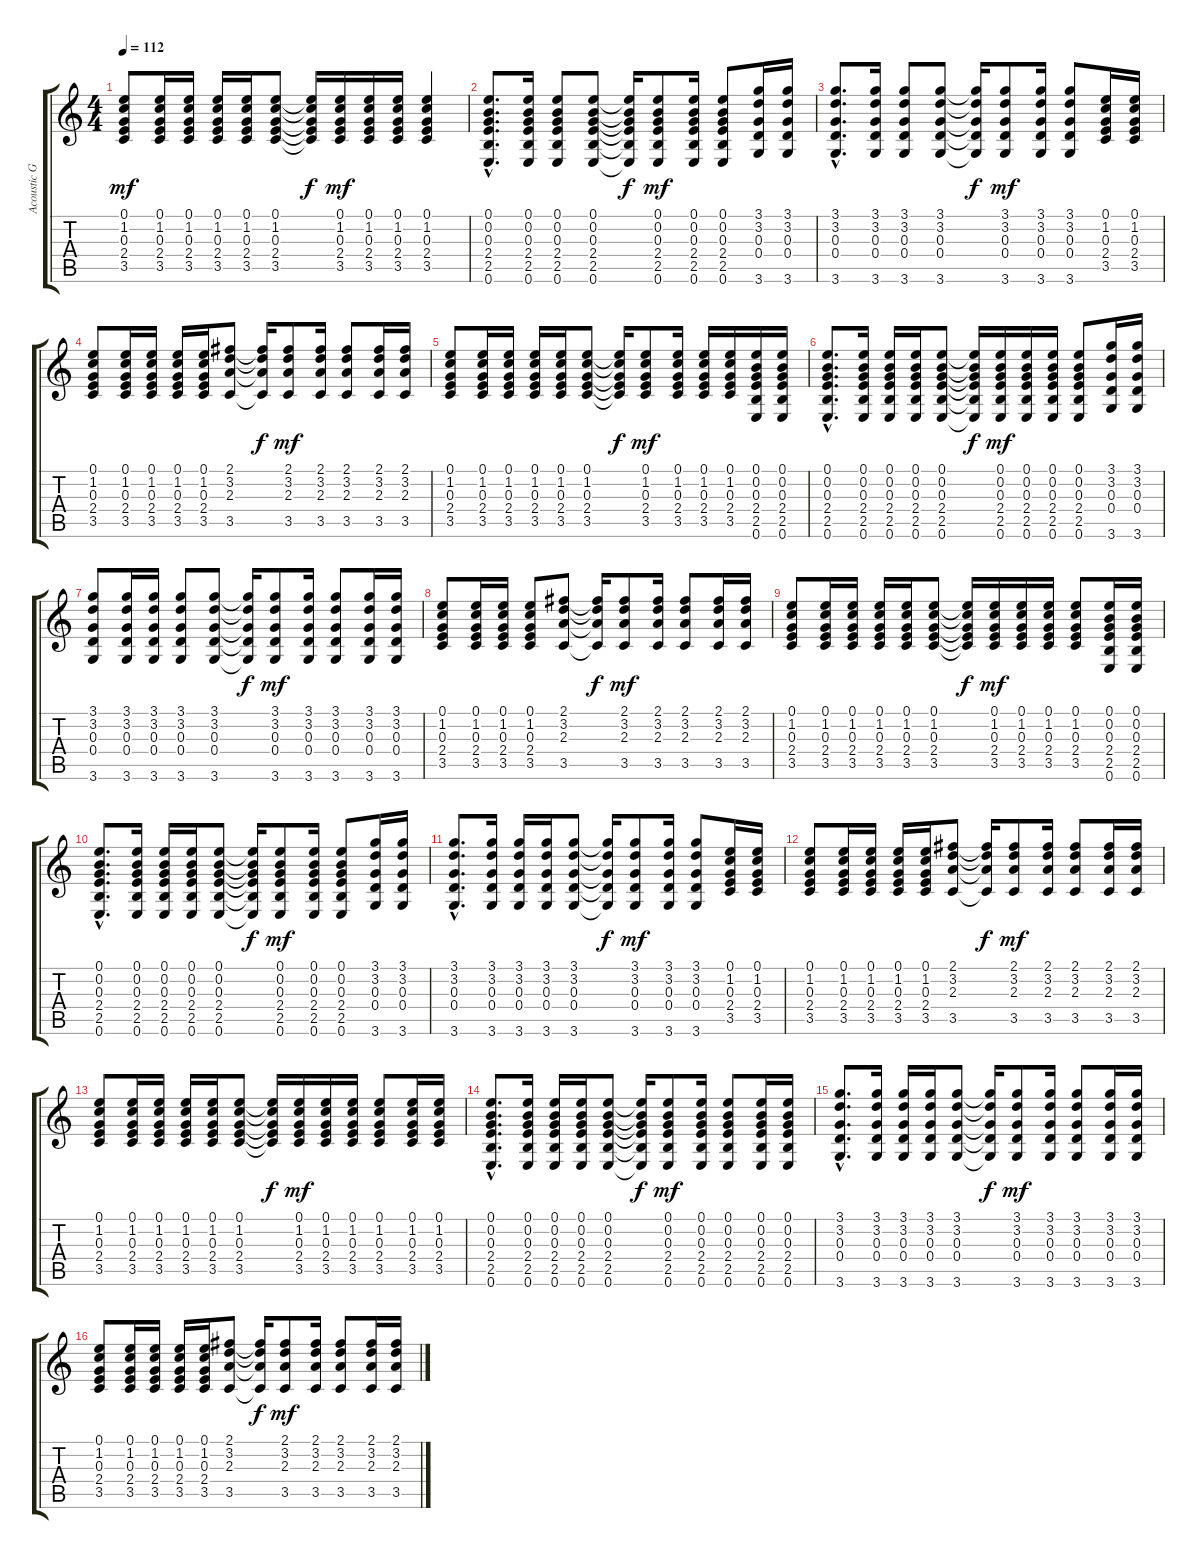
\track ("Acoustic Guitar" "Acoustic G") {instrument acousticguitarsteel}
\staff {score tabs}
\tuning (E4 B3 G3 D3 A2 E2) {hide}
\ts (4 4)
\tempo 112
\clef g2
\ks c
(0.1 1.2 0.3 2.4 3.5).8{dy mf} (0.1 1.2 0.3 2.4 3.5).16 (0.1 1.2 0.3 2.4 3.5).16 (0.1 1.2 0.3 2.4 3.5).16 (0.1 1.2 0.3 2.4 3.5).16 (0.1 1.2 0.3 2.4 3.5).8 (0.1{t} 1.2{t} 0.3{t} 2.4{t} 3.5{t}).16{dy f} (0.1 1.2 0.3 2.4 3.5).16{dy mf} (0.1 1.2 0.3 2.4 3.5).16 (0.1 1.2 0.3 2.4 3.5).16 (0.1 1.2 0.3 2.4 3.5).4 |
(0.1{hac} 0.2{hac} 0.3{hac} 2.4{hac} 2.5{hac} 0.6{hac}).8{d} (0.1 0.2 0.3 2.4 2.5 0.6).16 (0.1 0.2 0.3 2.4 2.5 0.6).8 (0.1 0.2 0.3 2.4 2.5 0.6).8 (0.1{t} 0.2{t} 0.3{t} 2.4{t} 2.5{t} 0.6{t}).16{dy f} (0.1 0.2 0.3 2.4 2.5 0.6).8{dy mf} (0.1 0.2 0.3 2.4 2.5 0.6).16 (0.1 0.2 0.3 2.4 2.5 0.6).8 (3.1 3.2 0.3 0.4 3.6).16 (3.1 3.2 0.3 0.4 3.6).16 |
(3.1{hac} 3.2{hac} 0.3{hac} 0.4{hac} 3.6{hac}).8{d} (3.1 3.2 0.3 0.4 3.6).16 (3.1 3.2 0.3 0.4 3.6).8 (3.1 3.2 0.3 0.4 3.6).8 (3.1{t} 3.2{t} 0.3{t} 0.4{t} 3.6{t}).16{dy f} (3.1 3.2 0.3 0.4 3.6).8{dy mf} (3.1 3.2 0.3 0.4 3.6).16 (3.1 3.2 0.3 0.4 3.6).8 (0.1 1.2 0.3 2.4 3.5).16 (0.1 1.2 0.3 2.4 3.5).16 |
(0.1 1.2 0.3 2.4 3.5).8 (0.1 1.2 0.3 2.4 3.5).16 (0.1 1.2 0.3 2.4 3.5).16 (0.1 1.2 0.3 2.4 3.5).16 (0.1 1.2 0.3 2.4 3.5).16 (2.1 3.2 2.3 3.5).8 (2.1{t} 3.2{t} 2.3{t} 3.5{t}).16{dy f} (2.1 3.2 2.3 3.5).8{dy mf} (2.1 3.2 2.3 3.5).16 (2.1 3.2 2.3 3.5).8 (2.1 3.2 2.3 3.5).16 (2.1 3.2 2.3 3.5).16 |
(0.1 1.2 0.3 2.4 3.5).8 (0.1 1.2 0.3 2.4 3.5).16 (0.1 1.2 0.3 2.4 3.5).16 (0.1 1.2 0.3 2.4 3.5).16 (0.1 1.2 0.3 2.4 3.5).16 (0.1 1.2 0.3 2.4 3.5).8 (0.1{t} 1.2{t} 0.3{t} 2.4{t} 3.5{t}).16{dy f} (0.1 1.2 0.3 2.4 3.5).8{dy mf} (0.1 1.2 0.3 2.4 3.5).16 (0.1 1.2 0.3 2.4 3.5).16 (0.1 1.2 0.3 2.4 3.5).16 (0.1 0.2 0.3 2.4 2.5 0.6).16 (0.1 0.2 0.3 2.4 2.5 0.6).16 |
(0.1{hac} 0.2{hac} 0.3{hac} 2.4{hac} 2.5{hac} 0.6{hac}).8{d} (0.1 0.2 0.3 2.4 2.5 0.6).16 (0.1 0.2 0.3 2.4 2.5 0.6).16 (0.1 0.2 0.3 2.4 2.5 0.6).16 (0.1 0.2 0.3 2.4 2.5 0.6).8 (0.1{t} 0.2{t} 0.3{t} 2.4{t} 2.5{t} 0.6{t}).16{dy f} (0.1 0.2 0.3 2.4 2.5 0.6).16{dy mf} (0.1 0.2 0.3 2.4 2.5 0.6).16 (0.1 0.2 0.3 2.4 2.5 0.6).16 (0.1 0.2 0.3 2.4 2.5 0.6).8 (3.1 3.2 0.3 0.4 3.6).16 (3.1 3.2 0.3 0.4 3.6).16 |
(3.1 3.2 0.3 0.4 3.6).8 (3.1 3.2 0.3 0.4 3.6).16 (3.1 3.2 0.3 0.4 3.6).16 (3.1 3.2 0.3 0.4 3.6).8 (3.1 3.2 0.3 0.4 3.6).8 (3.1{t} 3.2{t} 0.3{t} 0.4{t} 3.6{t}).16{dy f} (3.1 3.2 0.3 0.4 3.6).8{dy mf} (3.1 3.2 0.3 0.4 3.6).16 (3.1 3.2 0.3 0.4 3.6).8 (3.1 3.2 0.3 0.4 3.6).16 (3.1 3.2 0.3 0.4 3.6).16 |
(0.1 1.2 0.3 2.4 3.5).8 (0.1 1.2 0.3 2.4 3.5).16 (0.1 1.2 0.3 2.4 3.5).16 (0.1 1.2 0.3 2.4 3.5).8 (2.1 3.2 2.3 3.5).8 (2.1{t} 3.2{t} 2.3{t} 3.5{t}).16{dy f} (2.1 3.2 2.3 3.5).8{dy mf} (2.1 3.2 2.3 3.5).16 (2.1 3.2 2.3 3.5).8 (2.1 3.2 2.3 3.5).16 (2.1 3.2 2.3 3.5).16 |
(0.1 1.2 0.3 2.4 3.5).8 (0.1 1.2 0.3 2.4 3.5).16 (0.1 1.2 0.3 2.4 3.5).16 (0.1 1.2 0.3 2.4 3.5).16 (0.1 1.2 0.3 2.4 3.5).16 (0.1 1.2 0.3 2.4 3.5).8 (0.1{t} 1.2{t} 0.3{t} 2.4{t} 3.5{t}).16{dy f} (0.1 1.2 0.3 2.4 3.5).16{dy mf} (0.1 1.2 0.3 2.4 3.5).16 (0.1 1.2 0.3 2.4 3.5).16 (0.1 1.2 0.3 2.4 3.5).8 (0.1 0.2 0.3 2.4 2.5 0.6).16 (0.1 0.2 0.3 2.4 2.5 0.6).16 |
(0.1{hac} 0.2{hac} 0.3{hac} 2.4{hac} 2.5{hac} 0.6{hac}).8{d} (0.1 0.2 0.3 2.4 2.5 0.6).16 (0.1 0.2 0.3 2.4 2.5 0.6).16 (0.1 0.2 0.3 2.4 2.5 0.6).16 (0.1 0.2 0.3 2.4 2.5 0.6).8 (0.1{t} 0.2{t} 0.3{t} 2.4{t} 2.5{t} 0.6{t}).16{dy f} (0.1 0.2 0.3 2.4 2.5 0.6).8{dy mf} (0.1 0.2 0.3 2.4 2.5 0.6).16 (0.1 0.2 0.3 2.4 2.5 0.6).8 (3.1 3.2 0.3 0.4 3.6).16 (3.1 3.2 0.3 0.4 3.6).16 |
(3.1{hac} 3.2{hac} 0.3{hac} 0.4{hac} 3.6{hac}).8{d} (3.1 3.2 0.3 0.4 3.6).16 (3.1 3.2 0.3 0.4 3.6).16 (3.1 3.2 0.3 0.4 3.6).16 (3.1 3.2 0.3 0.4 3.6).8 (3.1{t} 3.2{t} 0.3{t} 0.4{t} 3.6{t}).16{dy f} (3.1 3.2 0.3 0.4 3.6).8{dy mf} (3.1 3.2 0.3 0.4 3.6).16 (3.1 3.2 0.3 0.4 3.6).8 (0.1 1.2 0.3 2.4 3.5).16 (0.1 1.2 0.3 2.4 3.5).16 |
(0.1 1.2 0.3 2.4 3.5).8 (0.1 1.2 0.3 2.4 3.5).16 (0.1 1.2 0.3 2.4 3.5).16 (0.1 1.2 0.3 2.4 3.5).16 (0.1 1.2 0.3 2.4 3.5).16 (2.1 3.2 2.3 3.5).8 (2.1{t} 3.2{t} 2.3{t} 3.5{t}).16{dy f} (2.1 3.2 2.3 3.5).8{dy mf} (2.1 3.2 2.3 3.5).16 (2.1 3.2 2.3 3.5).8 (2.1 3.2 2.3 3.5).16 (2.1 3.2 2.3 3.5).16 |
(0.1 1.2 0.3 2.4 3.5).8 (0.1 1.2 0.3 2.4 3.5).16 (0.1 1.2 0.3 2.4 3.5).16 (0.1 1.2 0.3 2.4 3.5).16 (0.1 1.2 0.3 2.4 3.5).16 (0.1 1.2 0.3 2.4 3.5).8 (0.1{t} 1.2{t} 0.3{t} 2.4{t} 3.5{t}).16{dy f} (0.1 1.2 0.3 2.4 3.5).16{dy mf} (0.1 1.2 0.3 2.4 3.5).16 (0.1 1.2 0.3 2.4 3.5).16 (0.1 1.2 0.3 2.4 3.5).8 (0.1 1.2 0.3 2.4 3.5).16 (0.1 1.2 0.3 2.4 3.5).16 |
(0.1{hac} 0.2{hac} 0.3{hac} 2.4{hac} 2.5{hac} 0.6{hac}).8{d} (0.1 0.2 0.3 2.4 2.5 0.6).16 (0.1 0.2 0.3 2.4 2.5 0.6).16 (0.1 0.2 0.3 2.4 2.5 0.6).16 (0.1 0.2 0.3 2.4 2.5 0.6).8 (0.1{t} 0.2{t} 0.3{t} 2.4{t} 2.5{t} 0.6{t}).16{dy f} (0.1 0.2 0.3 2.4 2.5 0.6).8{dy mf} (0.1 0.2 0.3 2.4 2.5 0.6).16 (0.1 0.2 0.3 2.4 2.5 0.6).8 (0.1 0.2 0.3 2.4 2.5 0.6).16 (0.1 0.2 0.3 2.4 2.5 0.6).16 |
(3.1{hac} 3.2{hac} 0.3{hac} 0.4{hac} 3.6{hac}).8{d} (3.1 3.2 0.3 0.4 3.6).16 (3.1 3.2 0.3 0.4 3.6).16 (3.1 3.2 0.3 0.4 3.6).16 (3.1 3.2 0.3 0.4 3.6).8 (3.1{t} 3.2{t} 0.3{t} 0.4{t} 3.6{t}).16{dy f} (3.1 3.2 0.3 0.4 3.6).8{dy mf} (3.1 3.2 0.3 0.4 3.6).16 (3.1 3.2 0.3 0.4 3.6).8 (3.1 3.2 0.3 0.4 3.6).16 (3.1 3.2 0.3 0.4 3.6).16 |
(0.1 1.2 0.3 2.4 3.5).8 (0.1 1.2 0.3 2.4 3.5).16 (0.1 1.2 0.3 2.4 3.5).16 (0.1 1.2 0.3 2.4 3.5).16 (0.1 1.2 0.3 2.4 3.5).16 (2.1 3.2 2.3 3.5).8 (2.1{t} 3.2{t} 2.3{t} 3.5{t}).16{dy f} (2.1 3.2 2.3 3.5).8{dy mf} (2.1 3.2 2.3 3.5).16 (2.1 3.2 2.3 3.5).8 (2.1 3.2 2.3 3.5).16 (2.1 3.2 2.3 3.5).16
